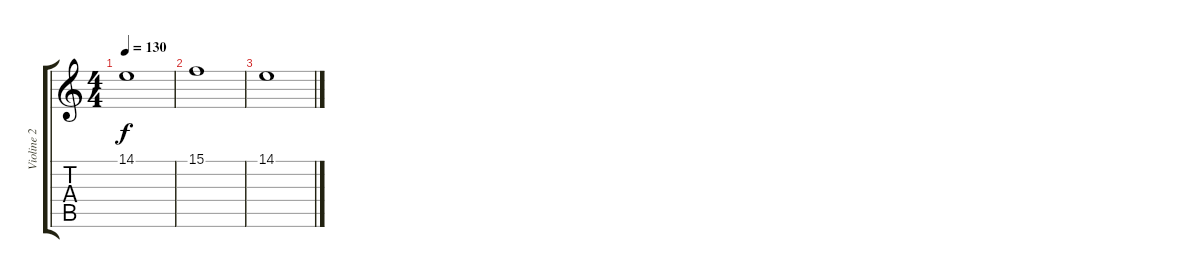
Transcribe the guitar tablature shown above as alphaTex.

\track ("Violine 2" "Violine 2") {instrument tremolostrings}
\staff {score tabs}
\tuning (D4 A3 F3 C3 G2 D2) {hide}
\ts (4 4)
\tempo 130
\clef g2
\ks c
14.1.1{dy f} |
15.1.1 |
14.1.1
